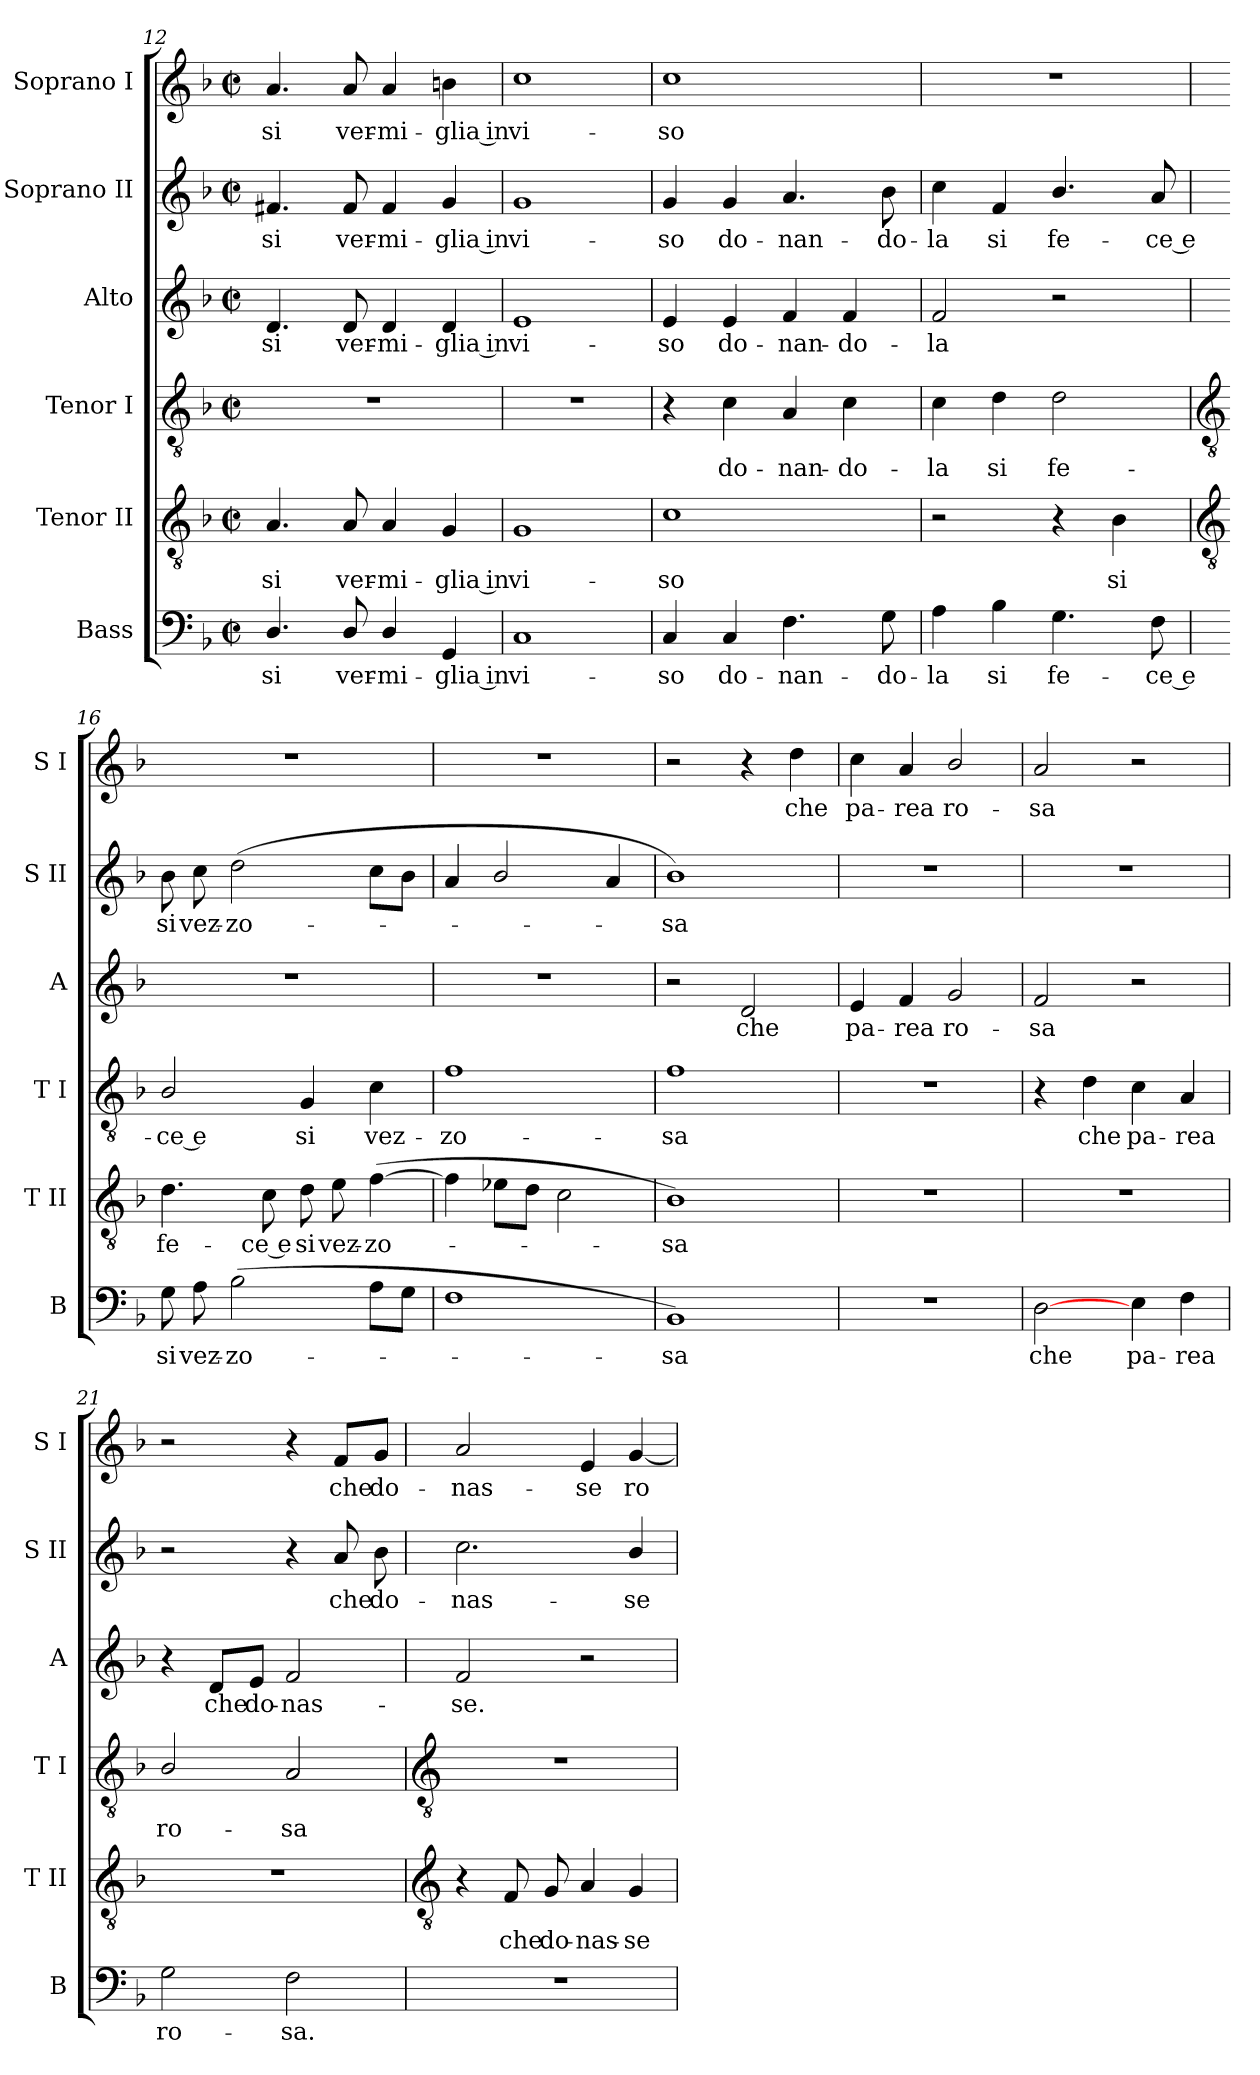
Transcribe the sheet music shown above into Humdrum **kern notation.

**kern	**text	**kern	**text	**kern	**text	**kern	**text	**kern	**text	**kern	**text
*part6	*part6	*part5	*part5	*part4	*part4	*part3	*part3	*part2	*part2	*part1	*part1
*staff6	*staff6	*staff5	*staff5	*staff4	*staff4	*staff3	*staff3	*staff2	*staff2	*staff1	*staff1
*I"Bass	*	*I"Tenor II	*	*I"Tenor I	*	*I"Alto	*	*I"Soprano II	*	*I"Soprano I	*
*I'B	*	*I'T II	*	*I'T I	*	*I'A	*	*I'S II	*	*I'S I	*
*clefF4	*	*clefGv2	*	*clefGv2	*	*clefG2	*	*clefG2	*	*clefG2	*
*k[b-]	*	*k[b-]	*	*k[b-]	*	*k[b-]	*	*k[b-]	*	*k[b-]	*
*F:	*	*F:	*	*F:	*	*F:	*	*F:	*	*F:	*
*M2/2	*	*M2/2	*	*M2/2	*	*M2/2	*	*M2/2	*	*M2/2	*
*met(c|)	*	*met(c|)	*	*met(c|)	*	*met(c|)	*	*met(c|)	*	*met(c|)	*
=12	=12	=12	=12	=12	=12	=12	=12	=12	=12	=12	=12
!	!LO:LY:b	!	!LO:LY:b	!	!	!	!LO:LY:b	!	!LO:LY:b	!	!LO:LY:b
4.D/	si	4.A	si	1r	.	4.d	si	4.f#X	si	4.a	si
!	!LO:LY:b	!	!LO:LY:b	!	!	!	!LO:LY:b	!	!LO:LY:b	!	!LO:LY:b
8D/	ver-	8A	ver-	.	.	8d	ver-	8f#	ver-	8a	ver-
!	!LO:LY:b	!	!LO:LY:b	!	!	!	!LO:LY:b	!	!LO:LY:b	!	!LO:LY:b
4D/	-mi-	4A	-mi-	.	.	4d	-mi-	4f#	-mi-	4a	-mi-
!	!LO:LY:b	!	!LO:LY:b	!	!	!	!LO:LY:b	!	!LO:LY:b	!	!LO:LY:b
4GG	-glia in	4G	-glia in	.	.	4d	-glia in	4g	-glia in	4bn	-glia in
=13	=13	=13	=13	=13	=13	=13	=13	=13	=13	=13	=13
!	!LO:LY:b	!	!LO:LY:b	!	!	!	!LO:LY:b	!	!LO:LY:b	!	!LO:LY:b
1C	vi-	1G	vi-	1r	.	1e	vi-	1g	vi-	1cc	vi-
=14	=14	=14	=14	=14	=14	=14	=14	=14	=14	=14	=14
!	!LO:LY:b	!	!LO:LY:b	!	!	!	!LO:LY:b	!	!LO:LY:b	!	!LO:LY:b
4C	-so	1c	-so	4r	.	4e	-so	4g	-so	1cc	-so
!	!LO:LY:b	!	!	!	!LO:LY:b	!	!LO:LY:b	!	!LO:LY:b	!	!
4C	do-	.	.	4c	do-	4e	do-	4g	do-	.	.
!	!LO:LY:b	!	!	!	!LO:LY:b	!	!LO:LY:b	!	!LO:LY:b	!	!
4.F	-nan-	.	.	4A	-nan-	4f	-nan-	4.a	-nan-	.	.
!	!	!	!	!	!LO:LY:b	!	!LO:LY:b	!	!	!	!
.	.	.	.	4c	-do-	4f	-do-	.	.	.	.
!	!LO:LY:b	!	!	!	!	!	!	!	!LO:LY:b	!	!
8G	-do-	.	.	.	.	.	.	8b-	-do-	.	.
=15	=15	=15	=15	=15	=15	=15	=15	=15	=15	=15	=15
!	!LO:LY:b	!	!	!	!LO:LY:b	!	!LO:LY:b	!	!LO:LY:b	!	!
4A	-la	2r	.	4c	-la	2f	-la	4cc	-la	1r	.
!	!LO:LY:b	!	!	!	!LO:LY:b	!	!	!	!LO:LY:b	!	!
4B-	si	.	.	4d	si	.	.	4f	si	.	.
!	!LO:LY:b	!	!	!	!LO:LY:b	!	!	!	!LO:LY:b	!	!
4.G	fe-	4r	.	2d	fe-	2r	.	4.b-/	fe-	.	.
!	!	!	!LO:LY:b	!	!	!	!	!	!	!	!
.	.	4B-	si	.	.	.	.	.	.	.	.
!	!LO:LY:b	!	!	!	!	!	!	!	!LO:LY:b	!	!
8F	-ce e	.	.	.	.	.	.	8a	-ce e	.	.
!!LO:LB:g=z
=16	=16	=16	=16	=16	=16	=16	=16	=16	=16	=16	=16
*	*	*clefGv2	*	*clefGv2	*	*	*	*	*	*	*
!	!LO:LY:b	!	!LO:LY:b	!	!LO:LY:b	!	!	!	!LO:LY:b	!	!
8G	si	4.d	fe-	2B-/	-ce e	1r	.	8b-	si	1r	.
!	!LO:LY:b	!	!	!	!	!	!	!	!LO:LY:b	!	!
8A	vez-	.	.	.	.	.	.	8cc	vez-	.	.
!	!LO:LY:b	!	!	!	!	!	!	!	!LO:LY:b	!	!
(>2B-	-zo-	.	.	.	.	.	.	(<2dd	-zo-	.	.
!	!	!	!LO:LY:b	!	!	!	!	!	!	!	!
.	.	8c	-ce e	.	.	.	.	.	.	.	.
!	!	!	!LO:LY:b	!	!LO:LY:b	!	!	!	!	!	!
.	.	8d	si	4G	si	.	.	.	.	.	.
!	!	!	!LO:LY:b	!	!	!	!	!	!	!	!
.	.	8e	vez-	.	.	.	.	.	.	.	.
!	!	!	!LO:LY:b	!	!LO:LY:b	!	!	!	!	!	!
8AL	.	(>[4f	-zo-	4c	vez-	.	.	8ccL	.	.	.
8GJ	.	.	.	.	.	.	.	8b-J	.	.	.
=17	=17	=17	=17	=17	=17	=17	=17	=17	=17	=17	=17
!	!	!	!	!	!LO:LY:b	!	!	!	!	!	!
1F	.	4f]	.	1f	-zo-	1r	.	4a	.	1r	.
.	.	8e-XL	.	.	.	.	.	2b-/	.	.	.
.	.	8dJ	.	.	.	.	.	.	.	.	.
.	.	2c	.	.	.	.	.	.	.	.	.
.	.	.	.	.	.	.	.	4a	.	.	.
=18	=18	=18	=18	=18	=18	=18	=18	=18	=18	=18	=18
!	!LO:LY:b	!	!LO:LY:b	!	!LO:LY:b	!	!	!	!LO:LY:b	!	!
1BB-)	sa	1B-)	sa	1f	-sa	2r	.	1b-)	sa	2r	.
!	!	!	!	!	!	!	!LO:LY:b	!	!	!	!
.	.	.	.	.	.	2d	che	.	.	4r	.
!	!	!	!	!	!	!	!	!	!	!	!LO:LY:b
.	.	.	.	.	.	.	.	.	.	4dd	che
=19	=19	=19	=19	=19	=19	=19	=19	=19	=19	=19	=19
!	!	!	!	!	!	!	!LO:LY:b	!	!	!	!LO:LY:b
1r	.	1r	.	1r	.	4e	pa-	1r	.	4cc	pa-
!	!	!	!	!	!	!	!LO:LY:b	!	!	!	!LO:LY:b
.	.	.	.	.	.	4f	-rea	.	.	4a	-rea
!	!	!	!	!	!	!	!LO:LY:b	!	!	!	!LO:LY:b
.	.	.	.	.	.	2g	ro-	.	.	2b-/	ro-
=20	=20	=20	=20	=20	=20	=20	=20	=20	=20	=20	=20
!	!LO:LY:b	!	!	!	!	!	!LO:LY:b	!	!	!	!LO:LY:b
[2D	che	1r	.	4r	.	2f	-sa	1r	.	2a	-sa
!	!	!	!	!	!LO:LY:b	!	!	!	!	!	!
.	.	.	.	4d	che	.	.	.	.	.	.
!	!LO:LY:b	!	!	!	!LO:LY:b	!	!	!	!	!	!
4E	pa-	.	.	4c	pa-	2r	.	.	.	2r	.
!	!LO:LY:b	!	!	!	!LO:LY:b	!	!	!	!	!	!
4F	-rea	.	.	4A	-rea	.	.	.	.	.	.
=21	=21	=21	=21	=21	=21	=21	=21	=21	=21	=21	=21
!	!LO:LY:b	!	!	!	!LO:LY:b	!	!	!	!	!	!
2G	ro-	1r	.	2B-/	ro-	4r	.	2r	.	2r	.
!	!	!	!	!	!	!	!LO:LY:b	!	!	!	!
.	.	.	.	.	.	8d/L	che	.	.	.	.
!	!	!	!	!	!	!	!LO:LY:b	!	!	!	!
.	.	.	.	.	.	8e/J	do-	.	.	.	.
!	!LO:LY:b	!	!	!	!LO:LY:b	!	!LO:LY:b	!	!	!	!
2F	-sa.	.	.	2A	-sa	2f	-nas-	4r	.	4r	.
!	!	!	!	!	!	!	!	!	!LO:LY:b	!	!LO:LY:b
.	.	.	.	.	.	.	.	8a	che	8f/L	che
!	!	!	!	!	!	!	!	!	!LO:LY:b	!	!LO:LY:b
.	.	.	.	.	.	.	.	8b-	do-	8g/J	do-
!!LO:LB:g=z
=22	=22	=22	=22	=22	=22	=22	=22	=22	=22	=22	=22
*	*	*clefGv2	*	*clefGv2	*	*	*	*	*	*	*
!	!	!	!	!	!	!	!LO:LY:b	!	!LO:LY:b	!	!LO:LY:b
1r	.	4r	.	1r	.	2f	-se.	2.cc	-nas-	2a	-nas-
!	!	!	!LO:LY:b	!	!	!	!	!	!	!	!
.	.	8F	che	.	.	.	.	.	.	.	.
!	!	!	!LO:LY:b	!	!	!	!	!	!	!	!
.	.	8G	do-	.	.	.	.	.	.	.	.
!	!	!	!LO:LY:b	!	!	!	!	!	!	!	!LO:LY:b
.	.	4A	-nas-	.	.	2r	.	.	.	4e	-se
!	!	!	!LO:LY:b	!	!	!	!	!	!LO:LY:b	!	!LO:LY:b
.	.	4G	-se	.	.	.	.	4b-/	-se	[4g	ro-
=	=	=	=	=	=	=	=	=	=	=	=
*-	*-	*-	*-	*-	*-	*-	*-	*-	*-	*-	*-
